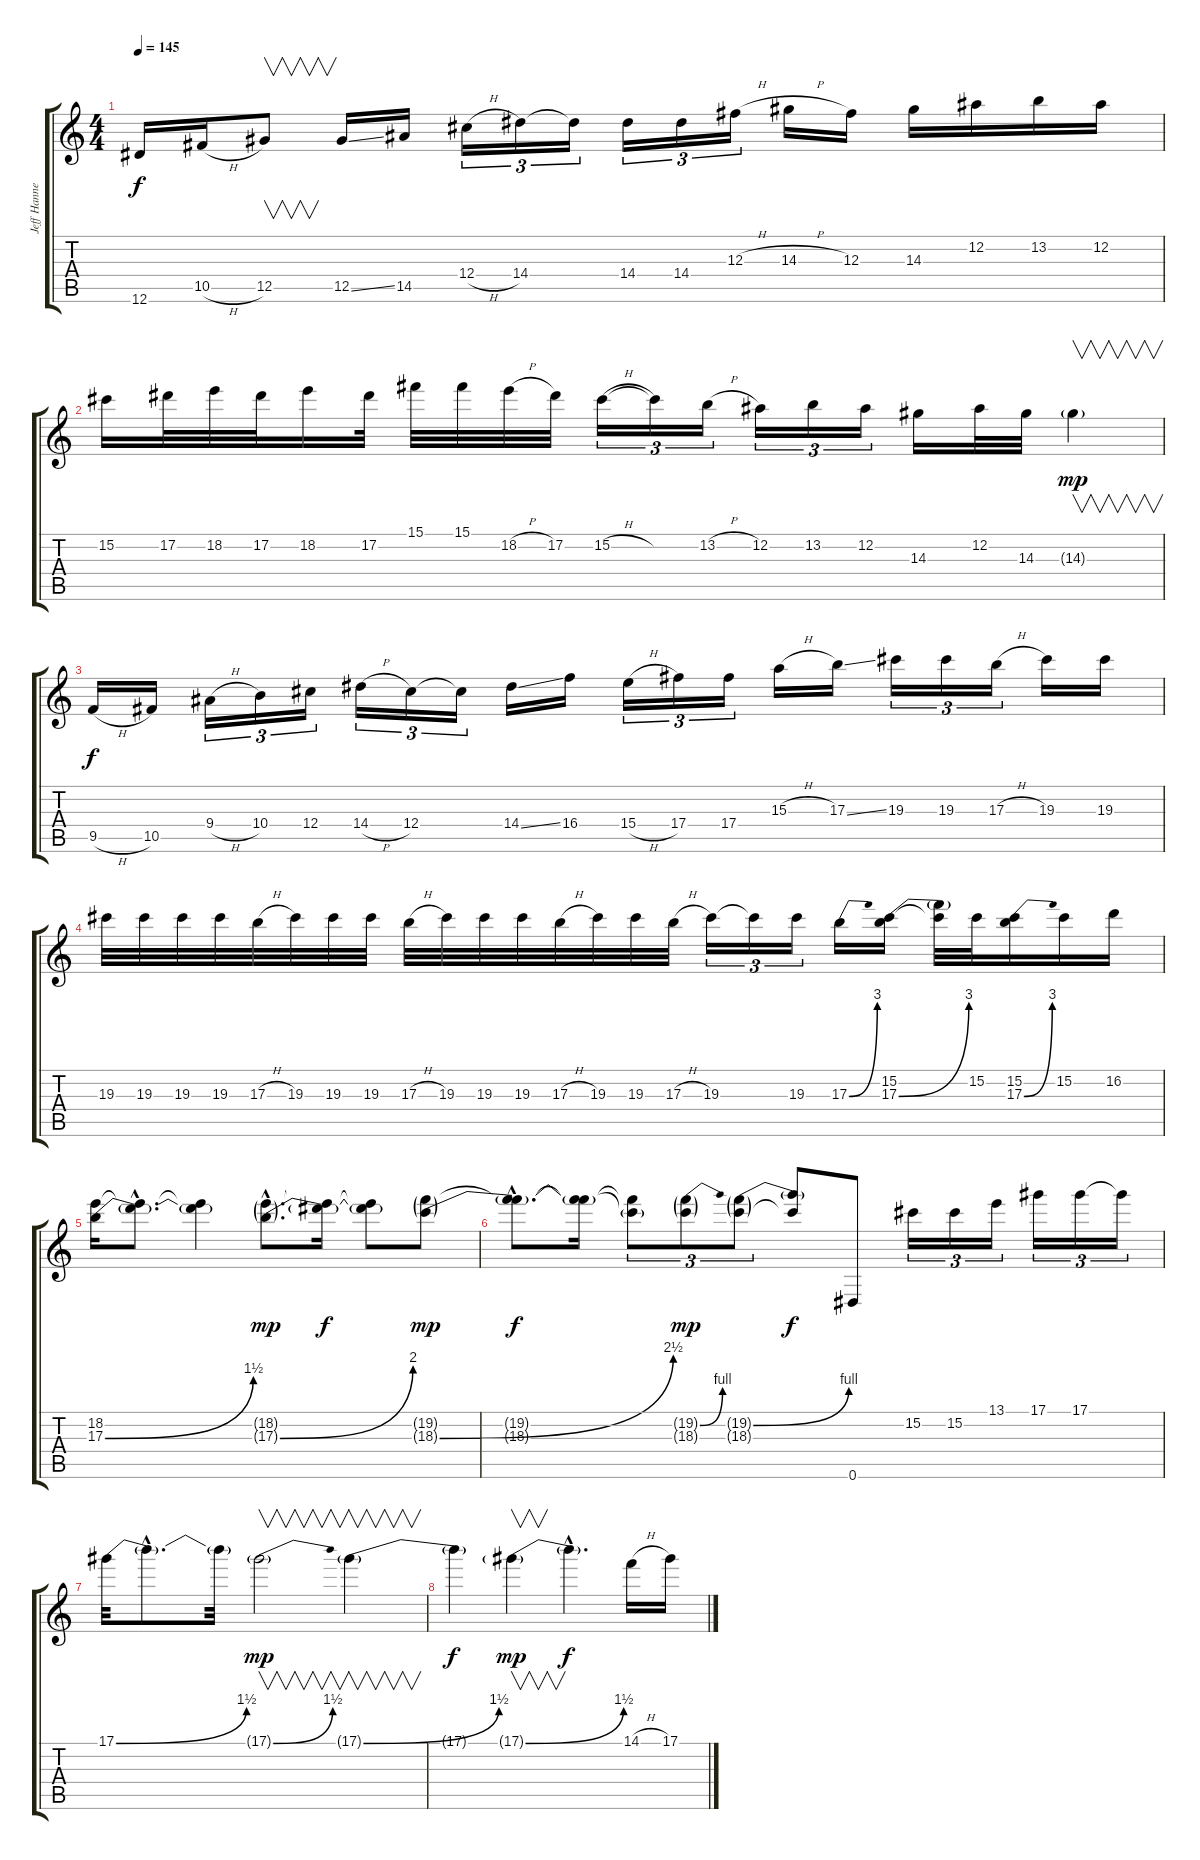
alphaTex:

\track ("Jeff Hanneman" "Jeff Hanne") {instrument distortionguitar}
\staff {score tabs}
\tuning (Eb4 Bb3 Gb3 Db3 Ab2 Eb2) {hide}
\ts (4 4)
\tempo 145
\clef g2
\ks c
12.6.16{dy f} 10.5{h}.16 12.5.8{v} 12.5{ss}.16 14.5.16 12.4{h}.16{tu (3 2)} 14.4.16{tu (3 2)} 14.4{t}.16{tu (3 2)} 14.4.16{tu (3 2)} 14.4.16{tu (3 2)} 12.3{h}.16{tu (3 2)} 14.3{h}.16 12.3.16 14.3.16 12.2.16 13.2.16 12.2.16 |
15.2.16 17.2.32 18.2.32 17.2.32 18.2.16 17.2.32 15.1.32 15.1.32 18.2{h}.32 17.2.32 15.2{h}.16{tu (3 2)} 15.2{t}.16{tu (3 2)} 13.2{h}.16{tu (3 2)} 12.2.16{tu (3 2)} 13.2.16{tu (3 2)} 12.2.16{tu (3 2)} 14.3.16 12.2.32 14.3.32 14.3{g}.4{v dy mp} |
9.5{h}.16{dy f} 10.5.16 9.4{h}.16{tu (3 2)} 10.4.16{tu (3 2)} 12.4.16{tu (3 2)} 14.4{h}.16{tu (3 2)} 12.4.16{tu (3 2)} 12.4{t}.16{tu (3 2)} 14.4{ss}.16 16.4.16 15.4{h}.16{tu (3 2)} 17.4.16{tu (3 2)} 17.4.16{tu (3 2)} 15.3{h}.16 17.3{ss}.16 19.3.16{tu (3 2)} 19.3.16{tu (3 2)} 17.3{h}.16{tu (3 2)} 19.3.16 19.3.16 |
19.3.32 19.3.32 19.3.32 19.3.32 17.3{h}.32 19.3.32 19.3.32 19.3.32 17.3{h}.32 19.3.32 19.3.32 19.3.32 17.3{h}.32 19.3.32 19.3.32 17.3{h}.32 19.3.16{tu (3 2)} 19.3{t}.16{tu (3 2)} 19.3.16{tu (3 2)} 17.3{be (bend 0 0 60 12)}.16 (15.2 17.3{be (bend 0 0 60 12)}).16 (15.2{t} 17.3{t}).32 15.2.32 (15.2 17.3{be (bend 0 0 60 12)}).16 15.2.16 16.2.16 |
(18.2 17.3{be (bend 0 0 60 6)}).16 (18.2{hac t} 17.3{hac t}).8{d} (18.2{t} 17.3{t}).4 (18.2{g hac} 17.3{be (bend 0 0 60 8) g hac}).8{d dy mp} (18.2{t} 17.3{t}).16{dy f} (18.2{t} 17.3{t}).8 (19.2{g} 18.3{be (bend 0 0 60 10) g}).8{dy mp} |
(19.2{hac t} 18.3{hac t}).8{d dy f} (19.2{t} 18.3{t}).16 (19.2{t} 18.3{t}).8{tu (3 2)} (19.2{be (bend 0 0 60 4) g} 18.3{g}).8{tu (3 2) dy mp} (19.2{be (bend 0 0 60 4) g} 18.3{g}).8{tu (3 2)} (19.2{t} 18.3{t}).8{dy f} 0.6.8 15.2.16{tu (3 2)} 15.2.16{tu (3 2)} 13.1.16{tu (3 2)} 17.1.16{tu (3 2)} 17.1.16{tu (3 2)} 17.1{t}.16{tu (3 2)} |
17.1{be (bend 0 0 60 6)}.32 17.1{hac t}.8{d} 17.1{t}.32 17.1{be (bend 0 0 60 6) g}.2{v dy mp} 17.1{be (bend 0 0 60 6) g}.4{v} |
17.1{t}.4{dy f} 17.1{be (bend 0 0 60 6) g}.4{v dy mp} 17.1{hac t}.4{d dy f} 14.1{h}.16 17.1.16
